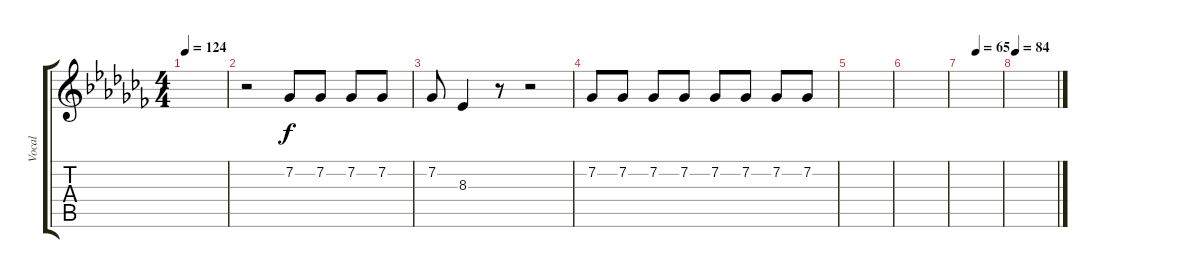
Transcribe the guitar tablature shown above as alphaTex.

\track ("Vocal" "Vocal") {instrument lead6voice}
\staff {score tabs}
\tuning (E4 B3 G3 D3 A2 E2) {hide}
\ts (4 4)
\tempo 124
\clef g2
\ks cb
|
r.2 7.2.8 7.2.8 7.2.8 7.2.8 |
7.2.8 8.3.4 r.8 r.2 |
7.2.8 7.2.8 7.2.8 7.2.8 7.2.8 7.2.8 7.2.8 7.2.8 |
|
|
\tempo (65 0.375)
|
\tempo 84
